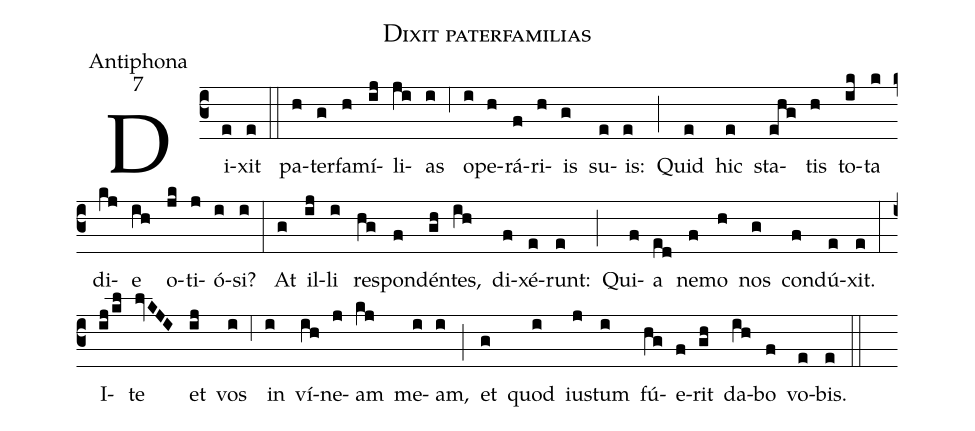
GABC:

name:Dixit paterfamilias;
office-part:Antiphona;
mode:7;
%%
(c3) Di(e)xit(e) (::)
pa(h)ter(g)fa(h)mí(ij)li(ji)as(i) (,6) o(i)pe(h)rá(f)ri(h)is(g) su(e)is:(e) (;) Quid(e) hic(e) sta(ehg)tis(h) to(ik)ta(k) di(kj)e(ih) o(jk)ti(j)ó(i)si?(i) (:)
At(g) il(ij)li(i) re(hg)spon(f)dén(gh)tes,(ih) di(f)xé(e)runt:(e) (;) Qui(f)a(ed) ne(f)mo(h) nos(g) con(f)dú(e)xit.(e) (:)
I(ij/kl)te(lvKJI) et(ij) vos(i) (,6) in(i) ví(ih)ne(j)am(kj) me(i)am,(i) (;) et(g) quod(i) iu(j)stum(i) fú(hg)e(f)rit(gh) da(ih)bo(f) vo(e)bis.(e) (::)
